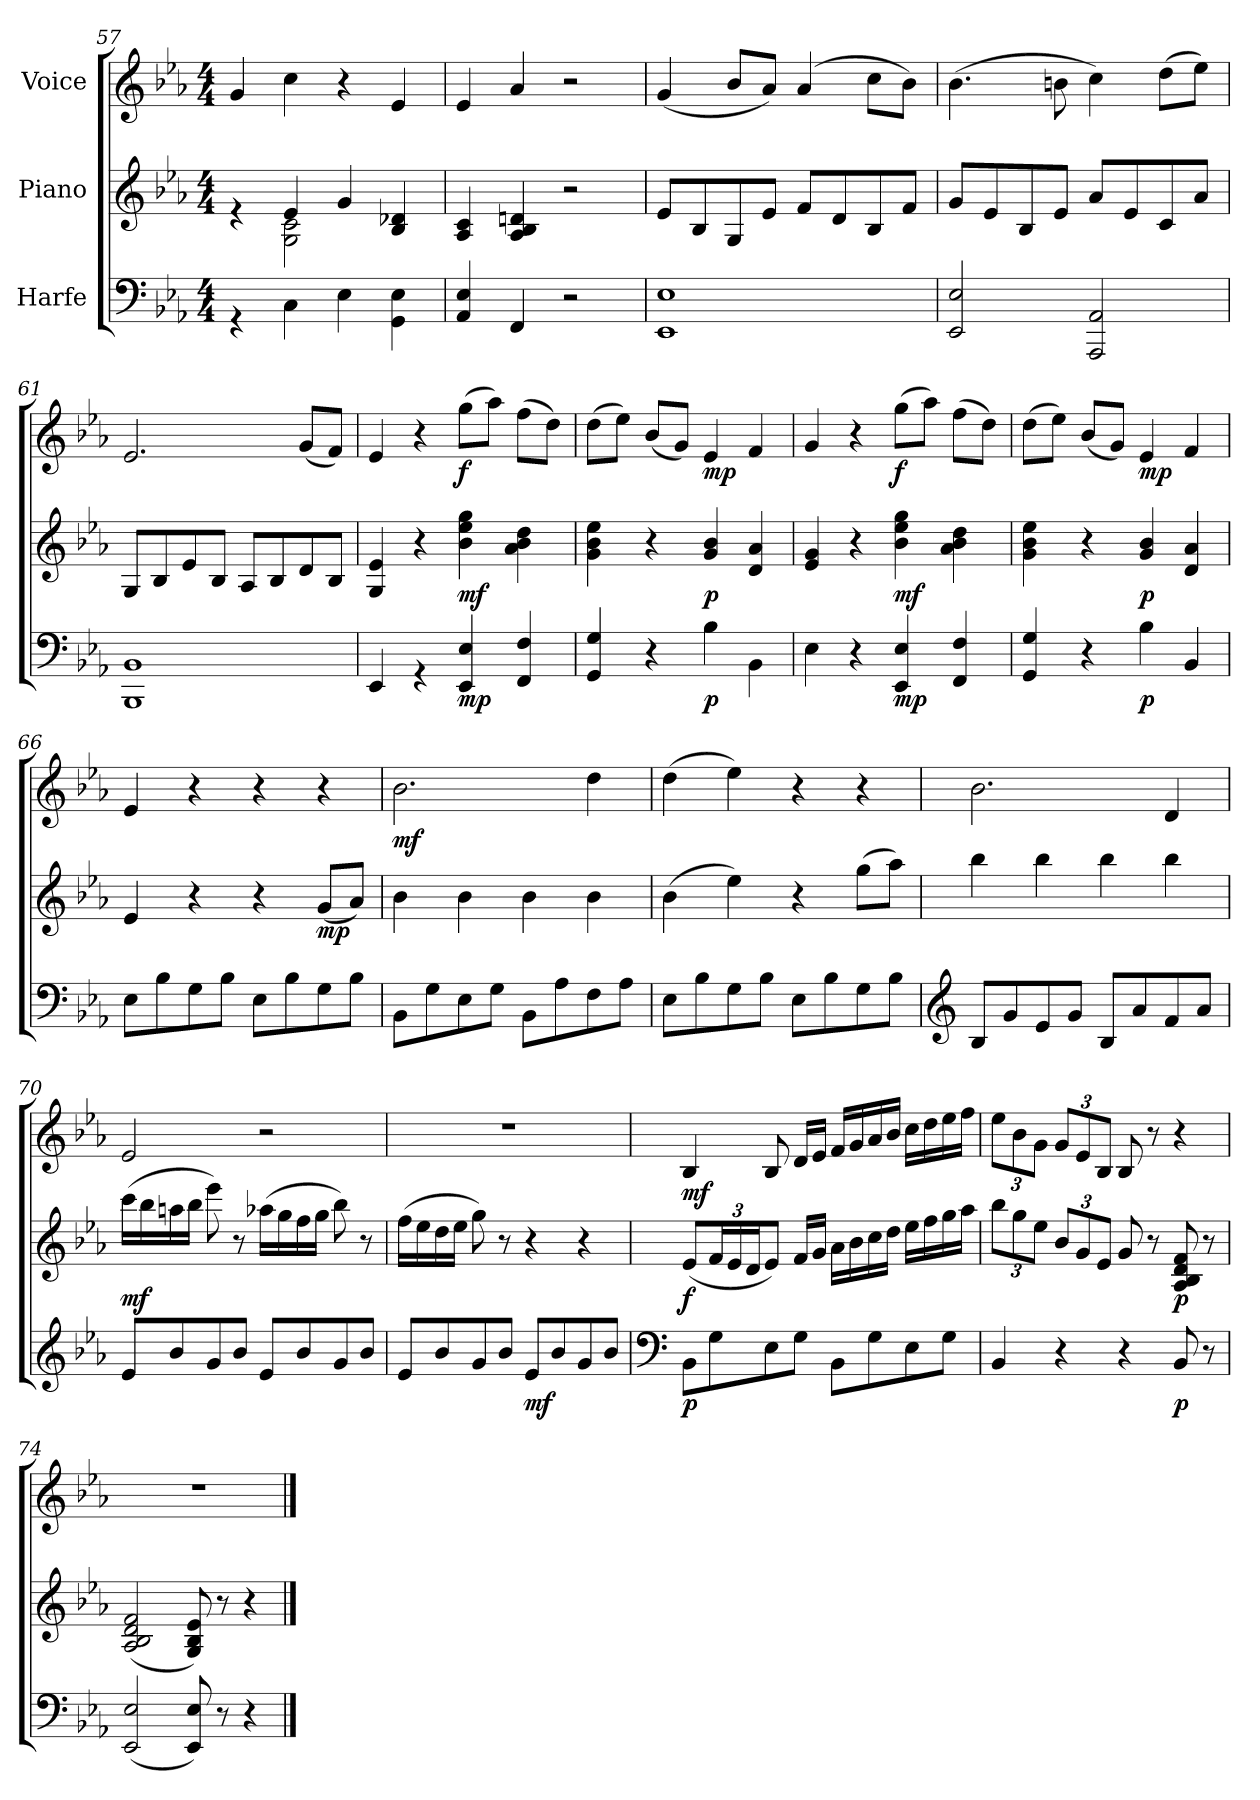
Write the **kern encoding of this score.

**kern	**dynam	**kern	**dynam	**kern	**dynam
*part3	*part3	*part2	*part2	*part1	*part1
*staff3	*staff3	*staff2	*staff2	*staff1	*staff1
*I"Harfe	*	*I"Piano	*	*I"Voice	*
*clefF4	*	*clefG2	*	*clefG2	*
*k[b-e-a-]	*	*k[b-e-a-]	*	*k[b-e-a-]	*
*M4/4	*	*M4/4	*	*M4/4	*
=57	=57	=57	=57	=57	=57
*	*	*^	*	*	*
4rGG	.	4re	4ryy	.	4g/	.
4C\	.	4e-/	2G\ 2c\	.	4cc\	.
4E-\	.	4g/	.	.	4r	.
4GG\ 4E-\	.	4B-/ 4d-X/	4ryy	.	4e-/	.
*	*	*v	*v	*	*	*
=58	=58	=58	=58	=58	=58
4AA-/ 4E-/	.	4A-/ 4c/	.	4e-/	.
4FF/	.	4A-/ 4B-/ 4dn/	.	4a-/	.
2r	.	2r	.	2r	.
!!LO:LB:g=z
=59	=59	=59	=59	=59	=59
1EE- 1E-	.	8e-/L	.	(<4g/	.
.	.	8B-/	.	.	.
.	.	8G/	.	8b-/L	.
.	.	8e-/J	.	8a-/J)	.
.	.	8f/L	.	(>4a-/	.
.	.	8d/	.	.	.
.	.	8B-/	.	8cc\L	.
.	.	8f/J	.	8b-\J)	.
=60	=60	=60	=60	=60	=60
2EE-/ 2E-/	.	8g/L	.	(>4.b-\	.
.	.	8e-/	.	.	.
.	.	8B-/	.	.	.
.	.	8e-/J	.	8bn\	.
2AAA-/ 2AA-/	.	8a-/L	.	4cc\)	.
.	.	8e-/	.	.	.
.	.	8c/	.	(>8dd\L	.
.	.	8a-/J	.	8ee-\J)	.
=61	=61	=61	=61	=61	=61
1BBB- 1BB-	.	8G/L	.	2.e-/	.
.	.	8B-/	.	.	.
.	.	8e-/	.	.	.
.	.	8B-/J	.	.	.
.	.	8A-/L	.	.	.
.	.	8B-/	.	.	.
.	.	8d/	.	(<8g/L	.
.	.	8B-/J	.	8f/J)	.
=62	=62	=62	=62	=62	=62
4EE-/	.	4G/ 4e-/	.	4e-/	.
4rGG	.	4r	.	4r	.
!	!LO:DY:b	!	!LO:DY:b	!	!LO:DY:b
4EE-/ 4E-/	mp	4b-\ 4ee-\ 4gg\	mf	(>8gg\L	f
.	.	.	.	8aa-\J)	.
4FF/ 4F/	.	4a-\ 4b-\ 4dd\	.	(>8ff\L	.
.	.	.	.	8dd\J)	.
=63	=63	=63	=63	=63	=63
4GG/ 4G/	.	4g\ 4b-\ 4ee-\	.	(>8dd\L	.
.	.	.	.	8ee-\J)	.
4r	.	4r	.	(<8b-/L	.
.	.	.	.	8g/J)	.
!	!LO:DY:b	!	!LO:DY:b	!	!LO:DY:b
4B-\	p	4g/ 4b-/	p	4e-/	mp
4BB-\	.	4d/ 4a-/	.	4f/	.
!!LO:PB:g=z
=64	=64	=64	=64	=64	=64
4E-\	.	4e-/ 4g/	.	4g/	.
4r	.	4r	.	4r	.
!	!LO:DY:b	!	!LO:DY:b	!	!LO:DY:b
4EE-/ 4E-/	mp	4b-\ 4ee-\ 4gg\	mf	(>8gg\L	f
.	.	.	.	8aa-\J)	.
4FF/ 4F/	.	4a-\ 4b-\ 4dd\	.	(>8ff\L	.
.	.	.	.	8dd\J)	.
=65	=65	=65	=65	=65	=65
4GG/ 4G/	.	4g\ 4b-\ 4ee-\	.	(>8dd\L	.
.	.	.	.	8ee-\J)	.
4r	.	4r	.	(<8b-/L	.
.	.	.	.	8g/J)	.
!	!LO:DY:b	!	!LO:DY:b	!	!LO:DY:b
4B-\	p	4g/ 4b-/	p	4e-/	mp
4BB-/	.	4d/ 4a-/	.	4f/	.
=66	=66	=66	=66	=66	=66
8E-\L	.	4e-/	.	4e-/	.
8B-\	.	.	.	.	.
8G\	.	4r	.	4r	.
8B-\J	.	.	.	.	.
8E-\L	.	4r	.	4r	.
8B-\	.	.	.	.	.
!	!	!	!LO:DY:b	!	!
8G\	.	(<8g/L	mp	4r	.
8B-\J	.	8a-/J)	.	.	.
=67	=67	=67	=67	=67	=67
!	!	!	!	!	!LO:DY:b
8BB-\L	.	4b-\	.	2.b-\	mf
8G\	.	.	.	.	.
8E-\	.	4b-\	.	.	.
8G\J	.	.	.	.	.
8BB-\L	.	4b-\	.	.	.
8A-\	.	.	.	.	.
8F\	.	4b-\	.	4dd\	.
8A-\J	.	.	.	.	.
=68	=68	=68	=68	=68	=68
8E-\L	.	(>4b-\	.	(>4dd\	.
8B-\	.	.	.	.	.
8G\	.	4ee-\)	.	4ee-\)	.
8B-\J	.	.	.	.	.
8E-\L	.	4r	.	4r	.
8B-\	.	.	.	.	.
8G\	.	(>8gg\L	.	4r	.
8B-\J	.	8aa-\J)	.	.	.
!!LO:LB:g=z
=69	=69	=69	=69	=69	=69
*clefG2	*	*	*	*	*
8B-/L	.	4bb-\	.	2.b-\	.
8g/	.	.	.	.	.
8e-/	.	4bb-\	.	.	.
8g/J	.	.	.	.	.
8B-/L	.	4bb-\	.	.	.
8a-/	.	.	.	.	.
8f/	.	4bb-\	.	4d/	.
8a-/J	.	.	.	.	.
=70	=70	=70	=70	=70	=70
!	!	!	!LO:DY:b	!	!
8e-/L	.	(>16ccc\LL	mf	2e-/	.
.	.	16bb-\	.	.	.
8b-/	.	16aan\	.	.	.
.	.	16bb-\JJ	.	.	.
8g/	.	8eee-\)	.	.	.
8b-/J	.	8r	.	.	.
8e-/L	.	(>16aa-X\LL	.	2r	.
.	.	16gg\	.	.	.
8b-/	.	16ff\	.	.	.
.	.	16gg\JJ	.	.	.
8g/	.	8bb-\)	.	.	.
8b-/J	.	8r	.	.	.
=71	=71	=71	=71	=71	=71
8e-/L	.	(>16ff\LL	.	1r	.
.	.	16ee-\	.	.	.
8b-/	.	16dd\	.	.	.
.	.	16ee-\JJ	.	.	.
8g/	.	8gg\)	.	.	.
8b-/J	.	8r	.	.	.
!	!LO:DY:b	!	!	!	!
8e-/L	mf	4r	.	.	.
8b-/	.	.	.	.	.
8g/	.	4r	.	.	.
8b-/J	.	.	.	.	.
=72	=72	=72	=72	=72	=72
*clefF4	*	*	*	*	*
!	!LO:DY:b	!	!LO:DY:b	!	!LO:DY:b
8BB-\L	p	(<8e-/L	f	4B-/	mf
*	*	*Xbrackettup	*	*	*
8G\	.	24f/L	.	.	.
.	.	24e-/	.	.	.
.	.	24d/J	.	.	.
8E-\	.	8e-/J)	.	8B-/	.
8G\J	.	16f/LL	.	16d/LL	.
.	.	16g/JJ	.	16e-/JJ	.
8BB-\L	.	16a-\LL	.	16f/LL	.
.	.	16b-\	.	16g/	.
8G\	.	16cc\	.	16a-/	.
.	.	16dd\JJ	.	16b-/JJ	.
8E-\	.	16ee-\LL	.	16cc\LL	.
.	.	16ff\	.	16dd\	.
8G\J	.	16gg\	.	16ee-\	.
.	.	16aa-\JJ	.	16ff\JJ	.
!!LO:LB:g=z
=73	=73	=73	=73	=73	=73
*	*	*	*	*Xbrackettup	*
4BB-/	.	12bb-\L	.	12ee-\L	.
.	.	12gg\	.	12b-\	.
.	.	12ee-\J	.	12g\J	.
4r	.	12b-/L	.	12g/L	.
.	.	12g/	.	12e-/	.
.	.	12e-/J	.	12B-/J	.
4r	.	8g/	.	8B-/	.
.	.	8r	.	8r	.
!	!LO:DY:b	!	!LO:DY:b	!	!
8BB-/	p	8A-/ 8B-/ 8d/ 8f/	p	4r	.
8r	.	8r	.	.	.
=74	=74	=74	=74	=74	=74
(<2EE-/ 2E-/	.	(<2A-/ 2B-/ 2d/ 2f/	.	1r	.
8EE-/ 8E-/)	.	8G/ 8B-/ 8e-/)	.	.	.
8r	.	8r	.	.	.
4r	.	4r	.	.	.
==	==	==	==	==	==
*-	*-	*-	*-	*-	*-
